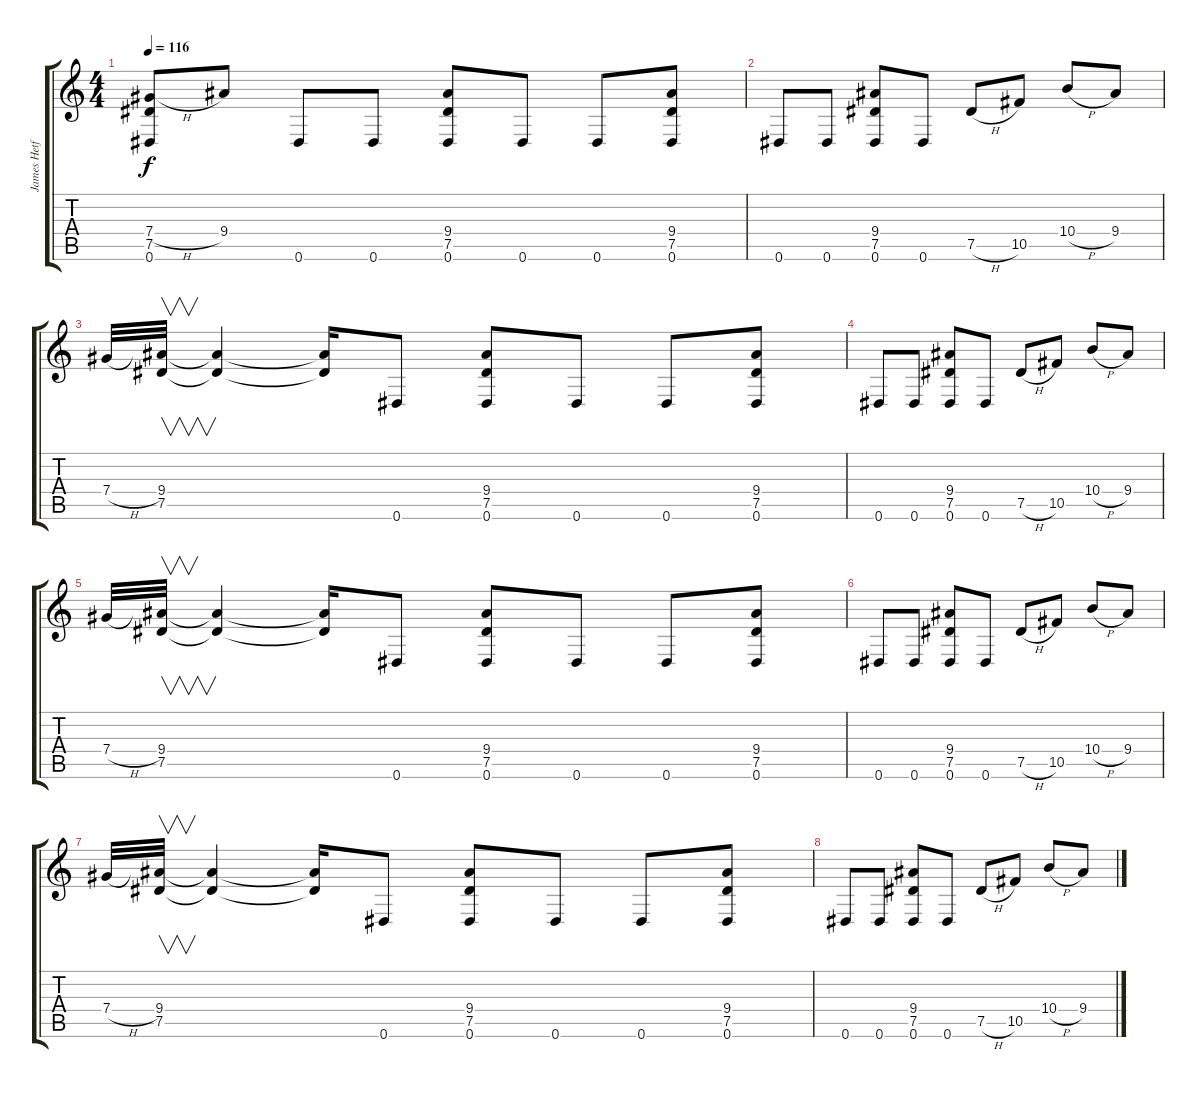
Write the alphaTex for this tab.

\track ("James Hetfield" "James Hetf") {instrument electricguitarclean}
\staff {score tabs}
\tuning (Eb4 Bb3 Gb3 Db3 Ab2 Eb2) {hide}
\ts (4 4)
\tempo 116
\clef g2
\ks c
(7.4{h} 7.5 0.6).8{dy f} 9.4.8 0.6.8 0.6.8 (9.4 7.5 0.6).8 0.6.8 0.6.8 (9.4 7.5 0.6).8 |
0.6.8 0.6.8 (9.4 7.5 0.6).8 0.6.8 7.5{h}.8 10.5.8 10.4{h}.8 9.4.8 |
7.4{h}.32 (9.4 7.5).32{v} (9.4{t} 7.5{t}).4 (9.4{t} 7.5{t}).16 0.6.8 (9.4 7.5 0.6).8 0.6.8 0.6.8 (9.4 7.5 0.6).8 |
0.6.8 0.6.8 (9.4 7.5 0.6).8 0.6.8 7.5{h}.8 10.5.8 10.4{h}.8 9.4.8 |
7.4{h}.32 (9.4 7.5).32{v} (9.4{t} 7.5{t}).4 (9.4{t} 7.5{t}).16 0.6.8 (9.4 7.5 0.6).8 0.6.8 0.6.8 (9.4 7.5 0.6).8 |
0.6.8 0.6.8 (9.4 7.5 0.6).8 0.6.8 7.5{h}.8 10.5.8 10.4{h}.8 9.4.8 |
7.4{h}.32 (9.4 7.5).32{v} (9.4{t} 7.5{t}).4 (9.4{t} 7.5{t}).16 0.6.8 (9.4 7.5 0.6).8 0.6.8 0.6.8 (9.4 7.5 0.6).8 |
0.6.8 0.6.8 (9.4 7.5 0.6).8 0.6.8 7.5{h}.8 10.5.8 10.4{h}.8 9.4.8
